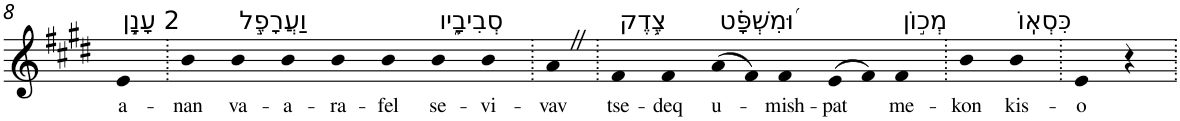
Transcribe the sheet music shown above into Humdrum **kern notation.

**kern	**text
*part1	*part1
*staff1	*staff1
*I"Piano	*
*I'Pno	*
!!LO:PB:g=z
*clefG2	*
*k[f#c#g#d#]	*
*E:	*
=8	=8
!LO:TX:a:t=2 עָנָ֣ן	!
!	!LO:LY:b
4e	a-
=9.	=9.
!	!LO:LY:b
4b	-nan
!LO:TX:a:t=וַעֲרָפֶ֣ל	!
!	!LO:LY:b
4b	va-
!	!LO:LY:b
4b	-a-
!	!LO:LY:b
4b	-ra-
!	!LO:LY:b
4b	-fel
!LO:TX:a:t=סְבִיבָ֑יו	!
!	!LO:LY:b
4b	se-
!	!LO:LY:b
4b	-vi-
=10.	=10.
!	!LO:LY:b
4aZ	-vav
=11.	=11.
!LO:TX:a:t=צֶ֥דֶק	!
!	!LO:LY:b
4f#	tse-
!	!LO:LY:b
4f#	-deq
!LO:TX:a:t=וּ֝מִשְׁפָּ֗ט	!
!	!LO:LY:b
(>8a	u-
8f#)	.
!	!LO:LY:b
4f#	-mish-
!	!LO:LY:b
(>8e	-pat
8f#)	.
!LO:TX:a:t=מְכ֣וֹן	!
!	!LO:LY:b
4f#	me-
=12.	=12.
!	!LO:LY:b
4b	-kon
!LO:TX:a:t=כִּסְאֽוֹ	!
!	!LO:LY:b
4b	kis-
=13.	=13.
!	!LO:LY:b
4e	-o
4r	.
=.	=.
*-	*-
